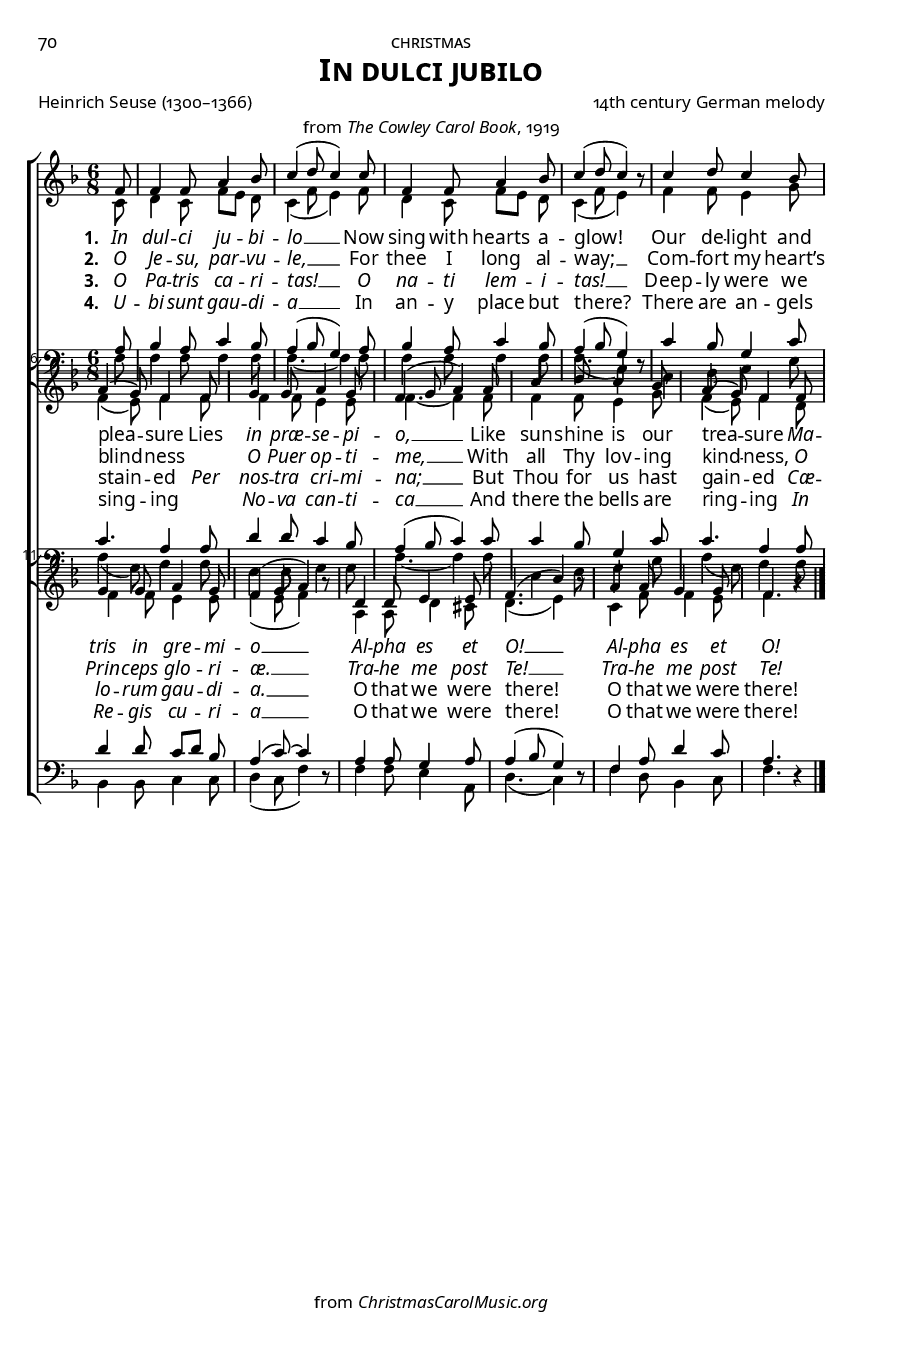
\version "2.14.2"
\include "util.ly"
\header {
    title = \markup{\override #'(font-name . "Garamond Premier Pro Semibold"){ \abs-fontsize #15 \smallCapsOldStyle"In dulci jubilo"}}
    poet = \markup\oldStyleNum"Heinrich Seuse (1300–1366)"
    composer = \markup\oldStyleNum"14th century German melody"
    
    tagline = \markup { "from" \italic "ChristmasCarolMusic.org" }
  }\paper {
  print-all-headers = ##f
  paper-height = 9\in
  paper-width = 6\in
  indent = 0\in
  %system-system-spacing = #'((basic-distance . 10) (padding . 0))
  system-system-spacing =
    #'((basic-distance . 0)
       (minimum-distance . 0)
       (padding . -5)
       (stretchability . 100))
  score-markup-spacing = 
    #'((basic-distance . 0)
       (minimum-distance . 0)
       (padding . 0)
       (stretchability . 0))
  markup-markup-spacing =
    #'((basic-distance . 0)
       (minimum-distance . 0)
       (padding . 1)
       (stretchability . 40))
  
  ragged-last-bottom = ##t
  ragged-bottom = ##f
  two-sided = ##t
  inner-margin = 0.5\in
  outer-margin = 0.25\in
  top-margin = 0.25\in
  bottom-margin = 0.25\in
  first-page-number = #070
  print-first-page-number = ##t
  headerLine = \markup{\override #'(font-name . "Garamond Premier Pro") \smallCapsOldStyle"christmas"}
  oddHeaderMarkup = \markup\fill-line{
     \override #'(font-name . "Garamond Premier Pro")\abs-fontsize #8.5
     \combine 
        \fill-line{"" \on-the-fly #print-page-number-check-first
        \oldStylePageNum""
        }
        \fill-line{\headerLine}
  }
  evenHeaderMarkup = \markup {
     \override #'(font-name . "Garamond Premier Pro")\abs-fontsize #8.5
     \combine
        \on-the-fly #print-page-number-check-first
        \oldStylePageNum""
        \fill-line{\headerLine}
  }
}
#(set-global-staff-size 15) \paper{ #(define fonts (make-pango-font-tree "GoudyOlSt BT" "Garamond Premier Pro" "Garamond Premier Pro" (/ 15 20))) }

\markup\fill-line{\concat { "from " \italic "The Cowley Carol Book" \oldStyleNum", 1919"}}


















\header {
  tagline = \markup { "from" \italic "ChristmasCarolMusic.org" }
}
global = {
  \key f \major
  \time 6/8
}

sopMusic = \relative c' {
  \partial 8 f8 |
  f4 f8 a4 bes8 |
  c4( d8 c4) c8 |
  f,4 f8 a4 bes8 |
  c4( d8 c4) b8\rest |
  c4 d8 c4 bes8 |
  
  a4( g8) f4 f8 |
  g4 g8 a4 g8 |
  f4( g8 a4) a8 |
  c4 d8 c4 bes8 |
  a4( g8) f4 f8 |
  
  g4 g8 a4 g8 |
  f4( g8 a4) b8\rest |
  d,4 d8 e4 e8 |
  f4.( c'4) b8\rest |
  a4 a8 g4 g8 |
  \partial 8*5 f4. b4\rest \bar "|."
}
sopWords = \lyricmode {
  
}

altoMusic = \relative c' {
  c8 |
  d4 c8 f[ e] d |
  c4( f8 e4) f8 |
  d4 c8 f[ e] d |
  c4( f8 e4) s8 |
  f4 f8 e4 g8 |
  
  f4( e8) f4 f8 |
  f4 f8 e4 e8 |
  f4.~ f4 f8 |
  f4 f8 e4 g8 |
  f4( e8) f4 d8 |
  
  f4 f8 e4 e8 |
  f4( e8 f4) s8 |
  a,4 a8 d4 cis8 |
  d4.( e4) s8 |
  c4 f8 f4 e8 |
  f4. s4 \bar "|."

}
altoWords = \lyricmode {
  \dropLyricsV
  \set stanza = #"1. "
  \markup\italic In \markup\italic dul -- \markup\italic ci \markup\italic ju -- \markup\italic bi -- \markup\italic lo __ Now sing with hearts a -- glow!
%8.5x11  __
  Our de -- light and plea -- sure Lies \markup\italic in \markup\italic præ -- \markup\italic se -- \markup\italic pi -- \markup\italic o, __
  Like sun -- shine is our trea -- sure
  \markup\italic Ma -- \markup\italic tris \markup\italic in \markup\italic gre -- \markup\italic mi -- \markup\italic o __
  \markup\italic Al -- \markup\italic pha \markup\italic es \markup\italic et \markup\italic O! __
  \markup\italic Al -- \markup\italic pha \markup\italic es \markup\italic et \markup\italic O!
}
altoWordsII = \lyricmode {
  \dropLyricsV
  \set stanza = #"2. "
  \markup\italic O \markup\italic Je -- \markup\italic su, \markup\italic par -- \markup\italic vu -- \markup\italic le, __
  For thee I long al -- way; __
  Com -- fort my heart’s blind -- ness ""
  \markup\italic O \markup\italic Puer \markup\italic op -- \markup\italic ti -- \markup\italic me, __
  With all Thy lov -- ing kind -- ness,
  \markup\italic O \markup\italic Prin -- \markup\italic ceps \markup\italic glo -- \markup\italic ri -- \markup\italic æ. __
  \markup\italic Tra -- \markup\italic he \markup\italic me \markup\italic post \markup\italic Te! __
  \markup\italic Tra -- \markup\italic he \markup\italic me \markup\italic post \markup\italic Te!
}
altoWordsIII = \lyricmode {
  \dropLyricsV
  \set stanza = #"3. "
  \markup\italic O \markup\italic Pa -- \markup\italic tris \markup\italic ca -- \markup\italic ri -- \markup\italic tas! __
  \markup\italic O \markup\italic na -- \markup\italic ti \markup\italic lem -- \markup\italic i -- \markup\italic tas! __
  Deep -- ly were we stain -- ed
  \markup\italic Per \markup\italic nos -- \markup\italic tra \markup\italic cri -- \markup\italic mi -- \markup\italic na; __
  But Thou for us hast gain -- ed
  \markup\italic Cæ -- \markup\italic lo -- \markup\italic rum \markup\italic gau -- \markup\italic di -- \markup\italic a. __
  O that we were there! O that we were there! 
}
altoWordsIV = \lyricmode {
  \dropLyricsV
  \set stanza = #"4. "
  \markup\italic U -- \markup\italic bi \markup\italic sunt \markup\italic gau -- \markup\italic di -- \markup\italic a __
  In an -- y place  but there?
  There are an -- gels sing -- ing ""
  \markup\italic No -- \markup\italic va \markup\italic can -- \markup\italic ti -- \markup\italic ca __
  And there the bells are ring -- ing
  \markup\italic In \markup\italic Re -- \markup\italic gis \markup\italic cu -- \markup\italic ri -- \markup\italic a __
  O that we were there! O that we were there!
}

tenorMusic = \relative c' {
  a8 |
  bes4 a8 c4 bes8 |
  a4( bes8 g4) a8 |
  bes4 a8 c4 bes8 |
  a4( bes8 g4) s8 |
  c4 bes8 g4 c8 |
  
  c4. a4 a8 |
  d4 d8 c4 bes8 |
  a4( bes8 c4) c8 |
  c4 bes8 g4 c8 |
  c4. a4 a8 |
  
  d4 d8 c[ d] bes |
  a4( c8)~ c4 s8 |
  a4 a8 g4 a8 |
  a4( bes8 g4) s8 |
  f4 a8 d4 c8 |
  a4. s4 \bar "|."
}
tenorWords = \lyricmode {

}

bassMusic = \relative c {
  f8 |
  f4 f8 f4 f8 |
  f4.~ f4 f8 |
  f4 f8 f4 f8 |
  f4.( c4) d8\rest |
  a4 bes8 c4 e8 |
  
  f4( c8) d4 d8 |
  bes4 bes8 c4 c8 |
  f4.~ f4 f8 |
  a,4 bes8 c4 e8 |
  f4( c8) d4 d8 |
  
  bes4 bes8 c4 c8 |
  d4( c8 f4) d8\rest |
  f4 f8 e4 a,8 |
  d4.( c4) d8\rest |
  f4 d8 bes4 c8 |
  f4. d4\rest \bar "|."

}
bassWords = \lyricmode {

}

\score {
  <<
   \new ChoirStaff <<
%    \new Lyrics = sopranos \with { \override VerticalAxisGroup #'nonstaff-relatedstaff-spacing = #'((basic-distance . 1)) }
    \new Staff = women <<
      \new Voice = "sopranos" { \voiceOne << \global \sopMusic >> }
      \new Voice = "altos" { \voiceTwo << \global \altoMusic >> }
    >>
    \new Lyrics \with { alignAboveContext = #"women" \override VerticalAxisGroup #'nonstaff-relatedstaff-spacing = #'((basic-distance . 1))} \lyricsto "sopranos" \sopWords
    \new Lyrics = "altosIV"  \with { alignBelowContext = #"women" } \lyricsto "sopranos" \altoWordsIV
    \new Lyrics = "altosIII"  \with { alignBelowContext = #"women" } \lyricsto "sopranos" \altoWordsIII
    \new Lyrics = "altosII"  \with { alignBelowContext = #"women" } \lyricsto "sopranos" \altoWordsII
    \new Lyrics = "altos"  \with { alignBelowContext = #"women" \override VerticalAxisGroup #'nonstaff-relatedstaff-spacing = #'((basic-distance . 1)) } \lyricsto "sopranos" \altoWords
   \new Staff = men <<
      \clef bass
      \new Voice = "tenors" { \voiceOne << \global \tenorMusic >> }
      \new Voice = "basses" { \voiceTwo << \global \bassMusic >> }
    >>
    \new Lyrics \with { alignAboveContext = #"men" \override VerticalAxisGroup #'nonstaff-relatedstaff-spacing = #'((basic-distance . 1)) } \lyricsto "tenors" \tenorWords
    \new Lyrics \with { alignBelowContext = #"men" \override VerticalAxisGroup #'nonstaff-relatedstaff-spacing = #'((basic-distance . 1)) } \lyricsto "basses" \bassWords
  >>
%    \new PianoStaff << \new Staff { \new Voice { \pianoRH } } \new Staff { \clef "bass" \pianoLH } >>
  >>
  \layout {
    \context {
      \Score
      \override SpacingSpanner #'base-shortest-duration = #(ly:make-moment 1 2)
      \override SpacingSpanner #'common-shortest-duration = #(ly:make-moment 1 2)
    }
    \context {
      % Remove all empty staves
      % \Staff \RemoveEmptyStaves \override VerticalAxisGroup #'remove-first = ##t
    }
    \context {
      \Lyrics
      \override LyricText #'X-offset = #center-on-word
    }
  }
  
  \midi {
    \tempo 4 = 90
    \set Staff.midiInstrument = "flute"
  
    \context {
      \Voice
      \remove "Dynamic_performer"
    }
  }
}
